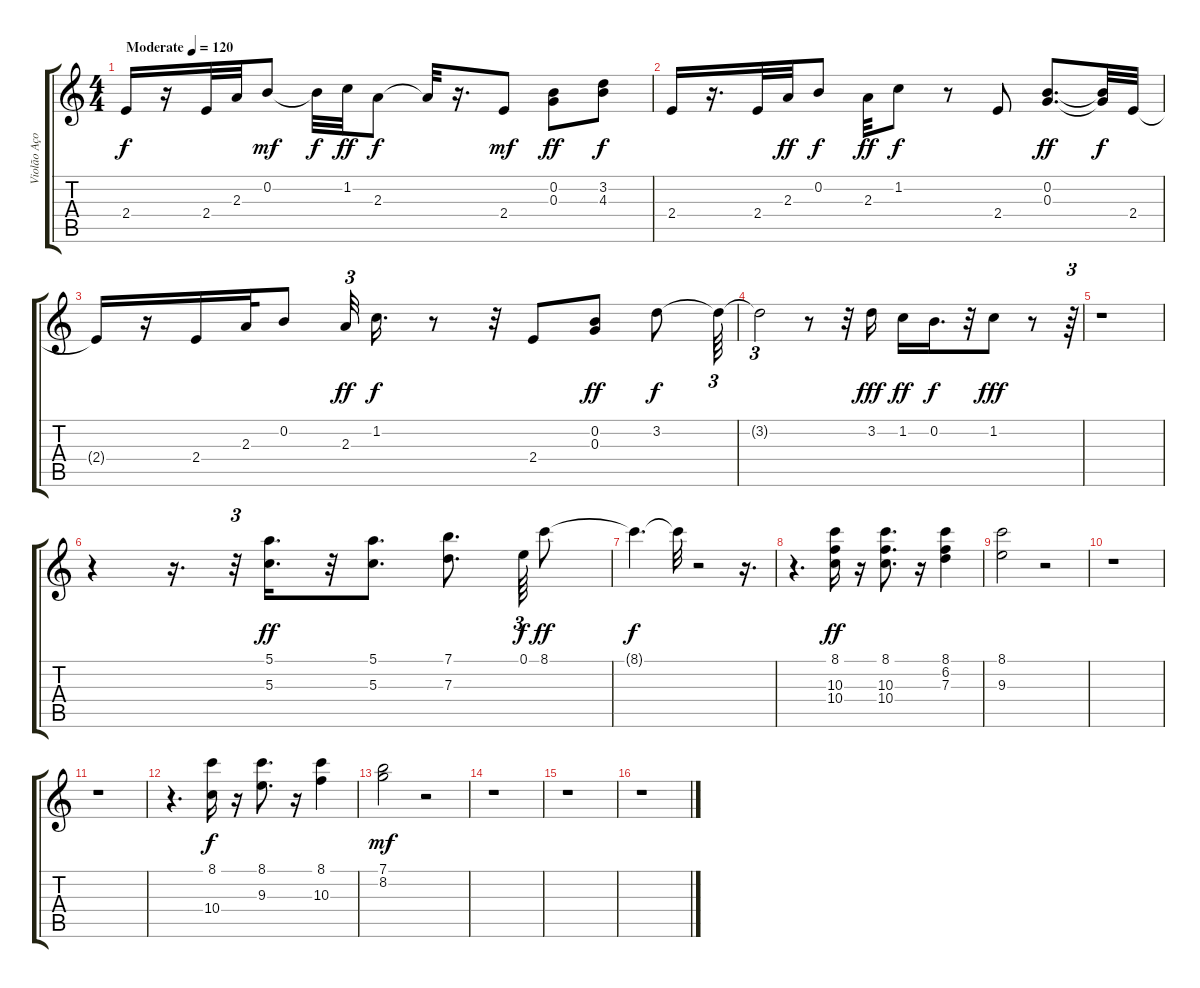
\track ("Violão Aço" "Violão Aço") {instrument acousticguitarsteel}
\staff {score tabs}
\tuning (E4 B3 G3 D3 A2 E2) {hide}
\ts (4 4)
\tempo (120 "Moderate")
\clef g2
\ks c
2.4.16{dy f instrument acousticguitarsteel} r.16 2.4.32 2.3.32 0.2.8{dy mf} 0.2{t}.32{dy f} 1.2.32{dy ff} 2.3.8{dy f} 2.3{t}.32 r.16{d} 2.4.8{dy mf} (0.2 0.3).8{dy ff} (3.2 4.3).8{dy f} |
2.4.16 r.16{d} 2.4.32 2.3.32{dy ff} 0.2.8{dy f} 2.3.32{dy ff} 1.2.8{dy f} r.8 2.4.8 (0.2 0.3).8{d dy ff} (0.2{t} 0.3{t}).32{dy f} 2.4.32 |
2.4{t}.16 r.16 2.4.16 2.3.32 0.2.8 2.3.32{tu (3 2) dy ff} 1.2.16{d dy f} r.8 r.32 2.4.8 (0.2 0.3).8{dy ff} 3.2.8{dy f} 3.2{t}.64{tu (3 2)} |
3.2{t}.2{tu (3 2)} r.8 r.32 3.2.16{dy fff} 1.2.16{dy ff} 0.2.16{d dy f} r.32 1.2.8{dy fff} r.8 r.64{tu (3 2)} |
r.1 |
r.4 r.16{d} r.32{tu (3 2)} (5.1 5.3).16{d dy ff} r.32 (5.1 5.3).8{d} (7.1 7.3).8{d} 0.1.64{tu (3 2) dy f} 8.1.8{dy ff} |
8.1{t}.4{d dy f} 8.1{t}.32 r.2 r.16{d} |
r.4{d} (8.1 10.3 10.4).16{dy ff} r.16 (8.1 10.3 10.4).8{d} r.16 (8.1 6.2 7.3).4 |
(8.1 9.3).2 r.2 |
r.1 |
r.1 |
r.4{d} (8.1 10.4).16{dy f} r.16 (8.1 9.3).8{d} r.16 (8.1 10.3).4 |
(7.1 8.2).2{dy mf} r.2 |
r.1 |
r.1 |
r.1
